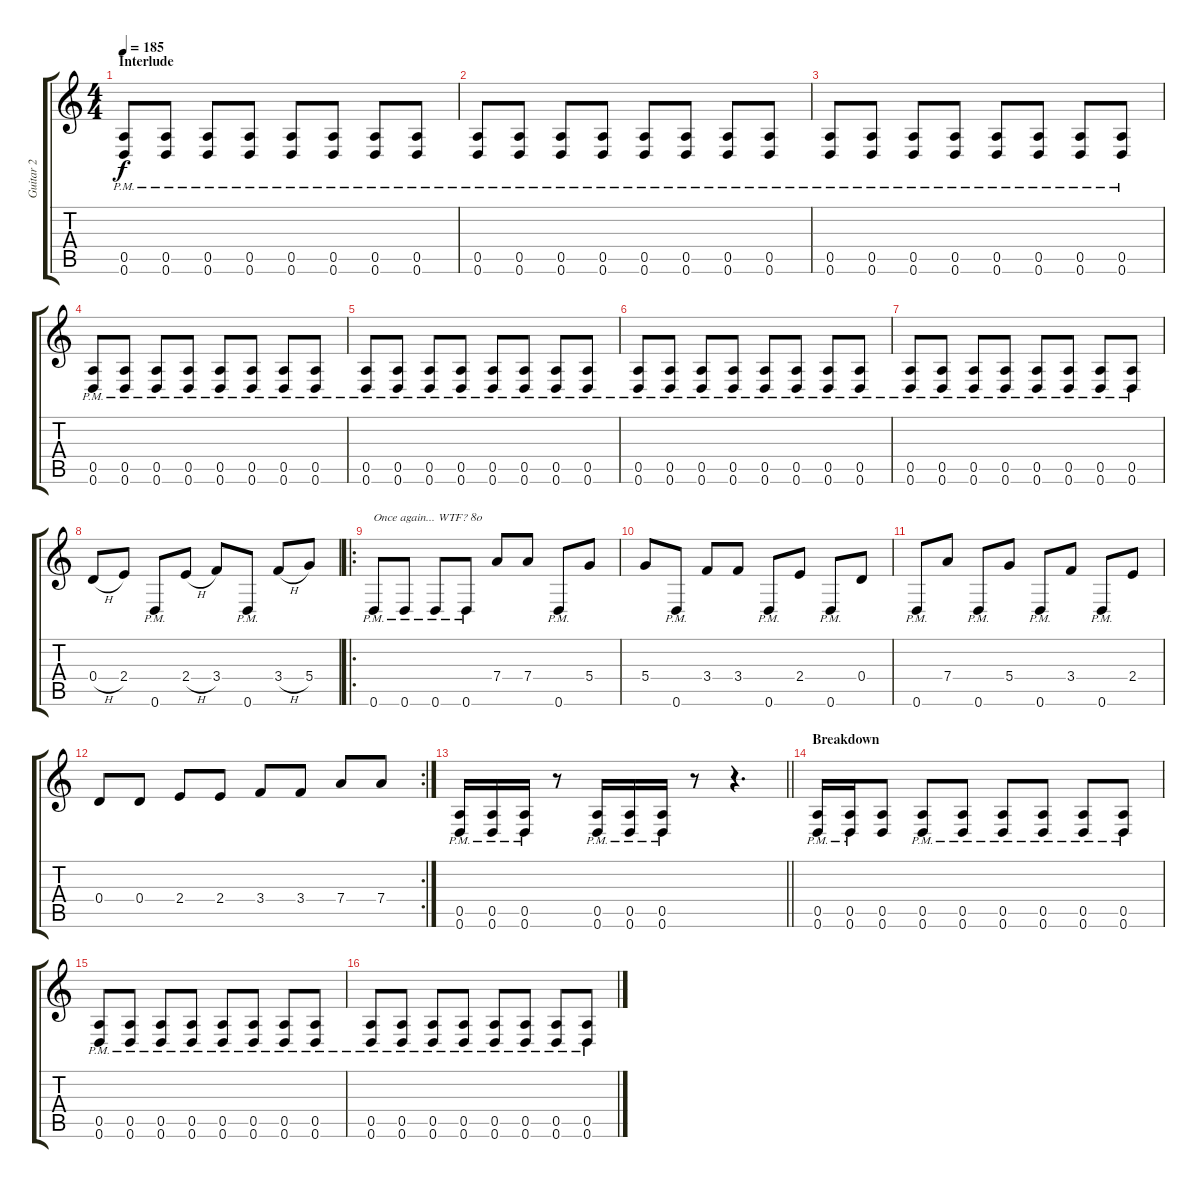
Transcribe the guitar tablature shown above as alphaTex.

\track ("Guitar 2" "Guitar 2") {instrument overdrivenguitar}
\staff {score tabs}
\tuning (E4 B3 G3 D3 A2 D2) {hide}
\ts (4 4)
\section ("" "Interlude")
\tempo 185
\clef g2
\ks c
(0.5{pm} 0.6{pm}).8{dy f} (0.5{pm} 0.6{pm}).8 (0.5{pm} 0.6{pm}).8 (0.5{pm} 0.6{pm}).8 (0.5{pm} 0.6{pm}).8 (0.5{pm} 0.6{pm}).8 (0.5{pm} 0.6{pm}).8 (0.5{pm} 0.6{pm}).8 |
(0.5{pm} 0.6{pm}).8 (0.5{pm} 0.6{pm}).8 (0.5{pm} 0.6{pm}).8 (0.5{pm} 0.6{pm}).8 (0.5{pm} 0.6{pm}).8 (0.5{pm} 0.6{pm}).8 (0.5{pm} 0.6{pm}).8 (0.5{pm} 0.6{pm}).8 |
(0.5{pm} 0.6{pm}).8 (0.5{pm} 0.6{pm}).8 (0.5{pm} 0.6{pm}).8 (0.5{pm} 0.6{pm}).8 (0.5{pm} 0.6{pm}).8 (0.5{pm} 0.6{pm}).8 (0.5{pm} 0.6{pm}).8 (0.5{pm} 0.6{pm}).8 |
(0.5{pm} 0.6{pm}).8 (0.5{pm} 0.6{pm}).8 (0.5{pm} 0.6{pm}).8 (0.5{pm} 0.6{pm}).8 (0.5{pm} 0.6{pm}).8 (0.5{pm} 0.6{pm}).8 (0.5{pm} 0.6{pm}).8 (0.5{pm} 0.6{pm}).8 |
(0.5{pm} 0.6{pm}).8 (0.5{pm} 0.6{pm}).8 (0.5{pm} 0.6{pm}).8 (0.5{pm} 0.6{pm}).8 (0.5{pm} 0.6{pm}).8 (0.5{pm} 0.6{pm}).8 (0.5{pm} 0.6{pm}).8 (0.5{pm} 0.6{pm}).8 |
(0.5{pm} 0.6{pm}).8 (0.5{pm} 0.6{pm}).8 (0.5{pm} 0.6{pm}).8 (0.5{pm} 0.6{pm}).8 (0.5{pm} 0.6{pm}).8 (0.5{pm} 0.6{pm}).8 (0.5{pm} 0.6{pm}).8 (0.5{pm} 0.6{pm}).8 |
(0.5{pm} 0.6{pm}).8 (0.5{pm} 0.6{pm}).8 (0.5{pm} 0.6{pm}).8 (0.5{pm} 0.6{pm}).8 (0.5{pm} 0.6{pm}).8 (0.5{pm} 0.6{pm}).8 (0.5{pm} 0.6{pm}).8 (0.5{pm} 0.6{pm}).8 |
0.4{h}.8 2.4.8 0.6{pm}.8 2.4{h}.8 3.4.8 0.6{pm}.8 3.4{h}.8 5.4.8 |
\ro
0.6{pm}.8{txt "Once again... WTF? 8o"} 0.6{pm}.8 0.6{pm}.8 0.6{pm}.8 7.4.8 7.4.8 0.6{pm}.8 5.4.8 |
5.4.8 0.6{pm}.8 3.4.8 3.4.8 0.6{pm}.8 2.4.8 0.6{pm}.8 0.4.8 |
0.6{pm}.8 7.4.8 0.6{pm}.8 5.4.8 0.6{pm}.8 3.4.8 0.6{pm}.8 2.4.8 |
\rc 2
0.4.8 0.4.8 2.4.8 2.4.8 3.4.8 3.4.8 7.4.8 7.4.8 |
\barLineRight lightlight
(0.5{pm} 0.6{pm}).16 (0.5{pm} 0.6{pm}).16 (0.5{pm} 0.6{pm}).16 r.8 (0.5{pm} 0.6{pm}).16 (0.5{pm} 0.6{pm}).16 (0.5{pm} 0.6{pm}).16 r.8 r.4{d} |
\section ("" "Breakdown")
(0.5{pm} 0.6{pm}).16 (0.5{pm} 0.6{pm}).16 (0.5 0.6).8 (0.5{pm} 0.6{pm}).8 (0.5{pm} 0.6{pm}).8 (0.5{pm} 0.6{pm}).8 (0.5{pm} 0.6{pm}).8 (0.5{pm} 0.6{pm}).8 (0.5{pm} 0.6{pm}).8 |
(0.5{pm} 0.6{pm}).8 (0.5{pm} 0.6{pm}).8 (0.5{pm} 0.6{pm}).8 (0.5{pm} 0.6{pm}).8 (0.5{pm} 0.6{pm}).8 (0.5{pm} 0.6{pm}).8 (0.5{pm} 0.6{pm}).8 (0.5{pm} 0.6{pm}).8 |
(0.5{pm} 0.6{pm}).8 (0.5{pm} 0.6{pm}).8 (0.5{pm} 0.6{pm}).8 (0.5{pm} 0.6{pm}).8 (0.5{pm} 0.6{pm}).8 (0.5{pm} 0.6{pm}).8 (0.5{pm} 0.6{pm}).8 (0.5{pm} 0.6{pm}).8
